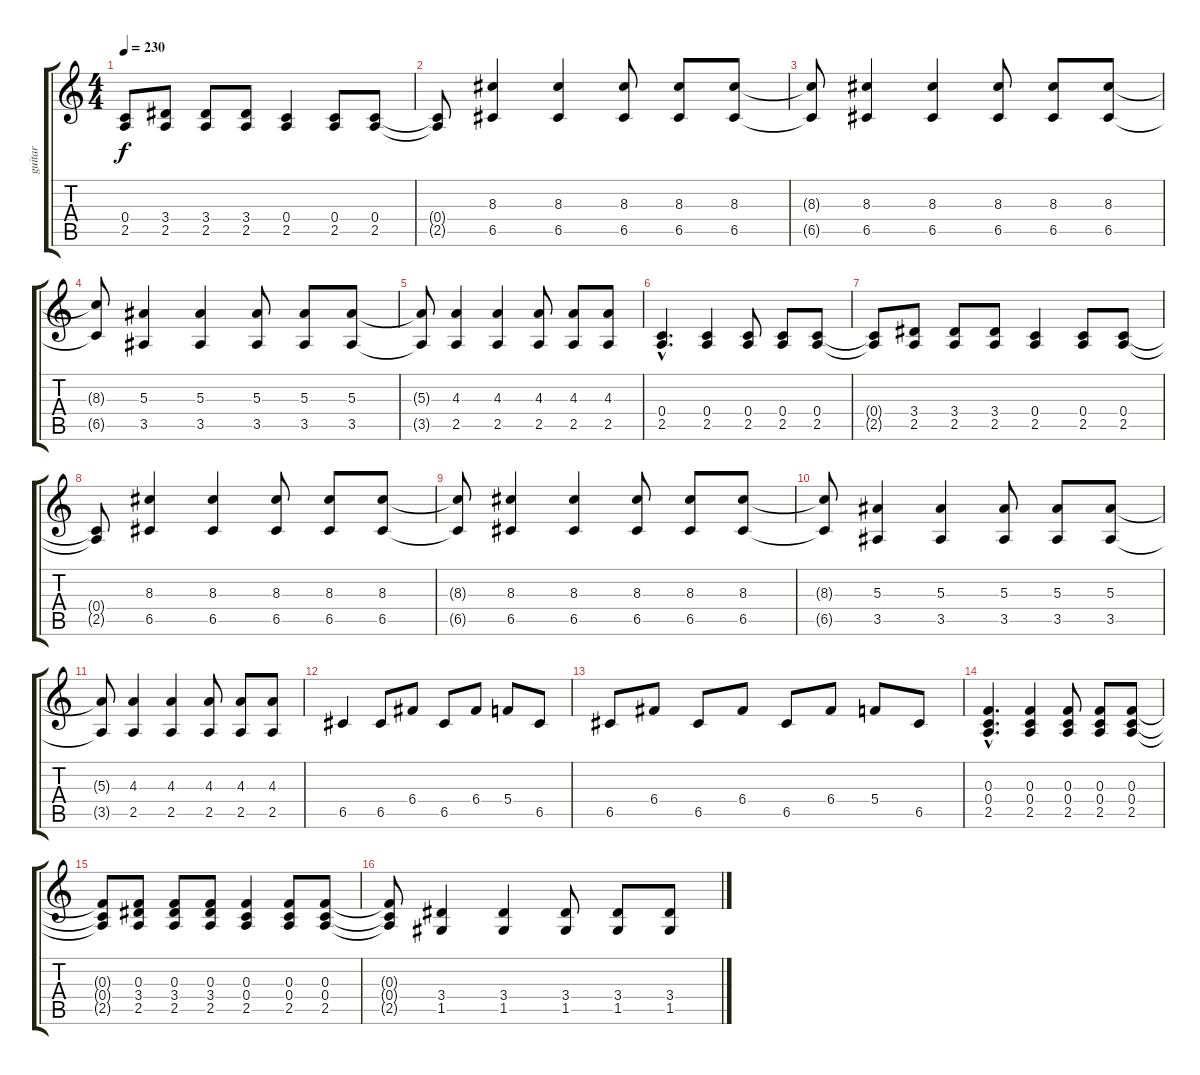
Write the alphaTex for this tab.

\track ("guitar" "guitar") {instrument distortionguitar}
\staff {score tabs}
\tuning (D4 A3 F3 C3 G2 C2) {hide}
\ts (4 4)
\tempo 230
\clef g2
\ks c
(0.4{t} 2.5{t}).8{dy f} (3.4 2.5).8 (3.4 2.5).8 (3.4 2.5).8 (0.4 2.5).4 (0.4 2.5).8 (0.4 2.5).8 |
(0.4{t} 2.5{t}).8 (8.3 6.5).4 (8.3 6.5).4 (8.3 6.5).8 (8.3 6.5).8 (8.3 6.5).8 |
(8.3{t} 6.5{t}).8 (8.3 6.5).4 (8.3 6.5).4 (8.3 6.5).8 (8.3 6.5).8 (8.3 6.5).8 |
(8.3{t} 6.5{t}).8 (5.3 3.5).4 (5.3 3.5).4 (5.3 3.5).8 (5.3 3.5).8 (5.3 3.5).8 |
(5.3{t} 3.5{t}).8 (4.3 2.5).4 (4.3 2.5).4 (4.3 2.5).8 (4.3 2.5).8 (4.3 2.5).8 |
(0.4{hac} 2.5{hac}).4{d} (0.4 2.5).4 (0.4 2.5).8 (0.4 2.5).8 (0.4 2.5).8 |
(0.4{t} 2.5{t}).8 (3.4 2.5).8 (3.4 2.5).8 (3.4 2.5).8 (0.4 2.5).4 (0.4 2.5).8 (0.4 2.5).8 |
(0.4{t} 2.5{t}).8 (8.3 6.5).4 (8.3 6.5).4 (8.3 6.5).8 (8.3 6.5).8 (8.3 6.5).8 |
(8.3{t} 6.5{t}).8 (8.3 6.5).4 (8.3 6.5).4 (8.3 6.5).8 (8.3 6.5).8 (8.3 6.5).8 |
(8.3{t} 6.5{t}).8 (5.3 3.5).4 (5.3 3.5).4 (5.3 3.5).8 (5.3 3.5).8 (5.3 3.5).8 |
(5.3{t} 3.5{t}).8 (4.3 2.5).4 (4.3 2.5).4 (4.3 2.5).8 (4.3 2.5).8 (4.3 2.5).8 |
6.5.4 6.5.8 6.4.8 6.5.8 6.4.8 5.4.8 6.5.8 |
6.5.8 6.4.8 6.5.8 6.4.8 6.5.8 6.4.8 5.4.8 6.5.8 |
(0.3{hac} 0.4{hac} 2.5{hac}).4{d} (0.3 0.4 2.5).4 (0.3 0.4 2.5).8 (0.3 0.4 2.5).8 (0.3 0.4 2.5).8 |
(0.3{t} 0.4{t} 2.5{t}).8 (0.3 3.4 2.5).8 (0.3 3.4 2.5).8 (0.3 3.4 2.5).8 (0.3 0.4 2.5).4 (0.3 0.4 2.5).8 (0.3 0.4 2.5).8 |
(0.3{t} 0.4{t} 2.5{t}).8 (3.4 1.5).4 (3.4 1.5).4 (3.4 1.5).8 (3.4 1.5).8 (3.4 1.5).8
